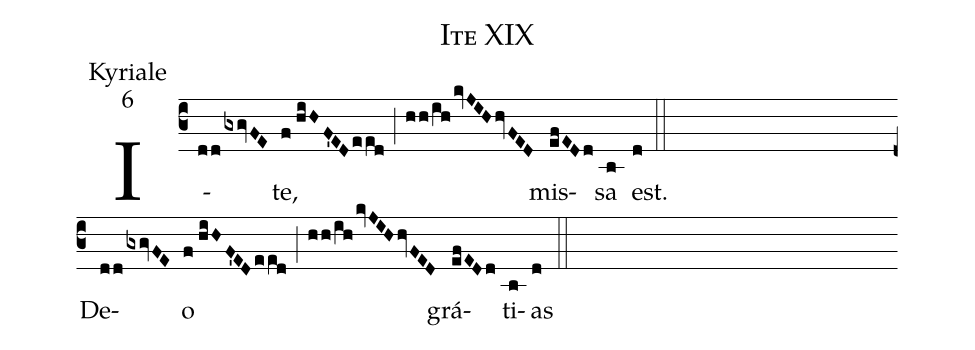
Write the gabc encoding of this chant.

name:Ite XIX;
office-part:Kyriale;
mode:6;
%%
(c3)I(ddgxgvFE)te,(f//hiHF'ED/e/ed;hh/ih/kvJIH/hvFED) mis(efEDd)sa(b) est.(d) (::Z)
De(ddgxgvFE)o(f//hiHF'ED/e/ed;hh/ih/kvJIH/hvFED) grá(efEDd)ti(b)as(d) (::)
